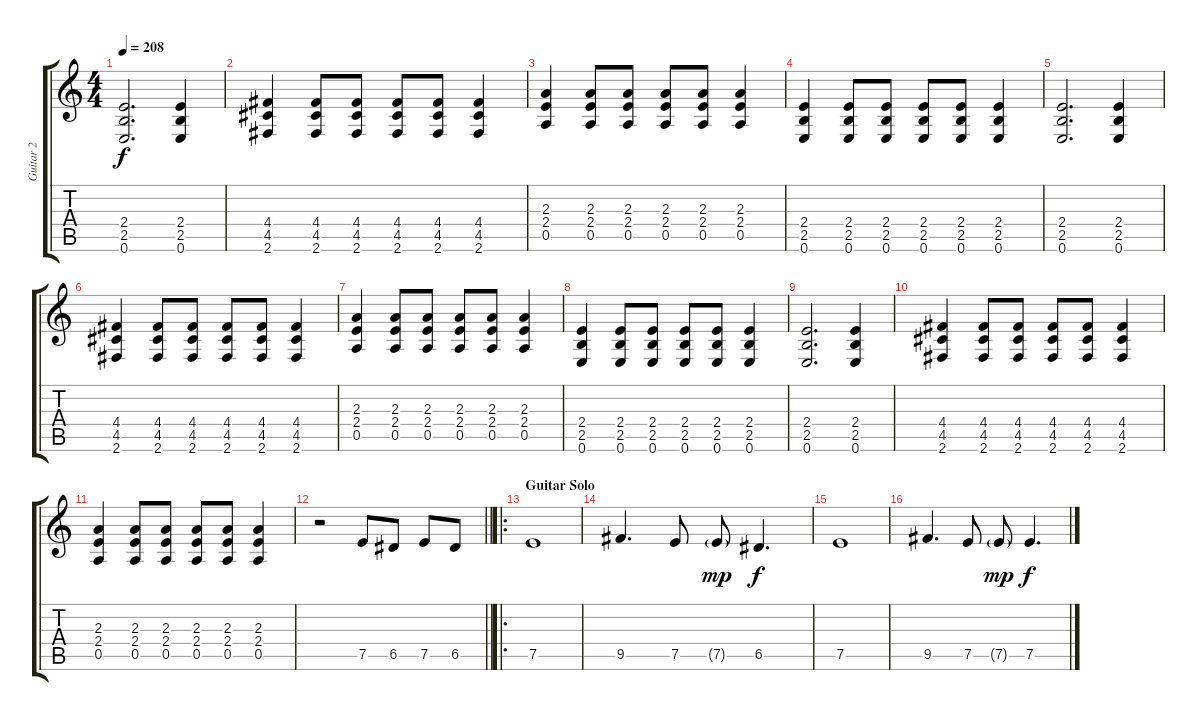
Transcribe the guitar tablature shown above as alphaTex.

\track ("Guitar 2" "Guitar 2") {instrument distortionguitar}
\staff {score tabs}
\tuning (E4 B3 G3 D3 A2 E2) {hide}
\ts (4 4)
\tempo 208
\clef g2
\ks c
(2.4 2.5 0.6).2{d dy f} (2.4 2.5 0.6).4 |
(4.4 4.5 2.6).4 (4.4 4.5 2.6).8 (4.4 4.5 2.6).8 (4.4 4.5 2.6).8 (4.4 4.5 2.6).8 (4.4 4.5 2.6).4 |
(2.3 2.4 0.5).4 (2.3 2.4 0.5).8 (2.3 2.4 0.5).8 (2.3 2.4 0.5).8 (2.3 2.4 0.5).8 (2.3 2.4 0.5).4 |
(2.4 2.5 0.6).4 (2.4 2.5 0.6).8 (2.4 2.5 0.6).8 (2.4 2.5 0.6).8 (2.4 2.5 0.6).8 (2.4 2.5 0.6).4 |
(2.4 2.5 0.6).2{d} (2.4 2.5 0.6).4 |
(4.4 4.5 2.6).4 (4.4 4.5 2.6).8 (4.4 4.5 2.6).8 (4.4 4.5 2.6).8 (4.4 4.5 2.6).8 (4.4 4.5 2.6).4 |
(2.3 2.4 0.5).4 (2.3 2.4 0.5).8 (2.3 2.4 0.5).8 (2.3 2.4 0.5).8 (2.3 2.4 0.5).8 (2.3 2.4 0.5).4 |
(2.4 2.5 0.6).4 (2.4 2.5 0.6).8 (2.4 2.5 0.6).8 (2.4 2.5 0.6).8 (2.4 2.5 0.6).8 (2.4 2.5 0.6).4 |
(2.4 2.5 0.6).2{d} (2.4 2.5 0.6).4 |
(4.4 4.5 2.6).4 (4.4 4.5 2.6).8 (4.4 4.5 2.6).8 (4.4 4.5 2.6).8 (4.4 4.5 2.6).8 (4.4 4.5 2.6).4 |
(2.3 2.4 0.5).4 (2.3 2.4 0.5).8 (2.3 2.4 0.5).8 (2.3 2.4 0.5).8 (2.3 2.4 0.5).8 (2.3 2.4 0.5).4 |
\barLineRight lightlight
r.2{volume 12} 7.5.8 6.5.8 7.5.8 6.5.8 |
\ro
\section ("" "Guitar Solo")
7.5.1 |
9.5.4{d} 7.5.8 7.5{g}.8{dy mp} 6.5.4{d dy f} |
7.5.1 |
9.5.4{d} 7.5.8 7.5{g}.8{dy mp} 7.5.4{d dy f}
